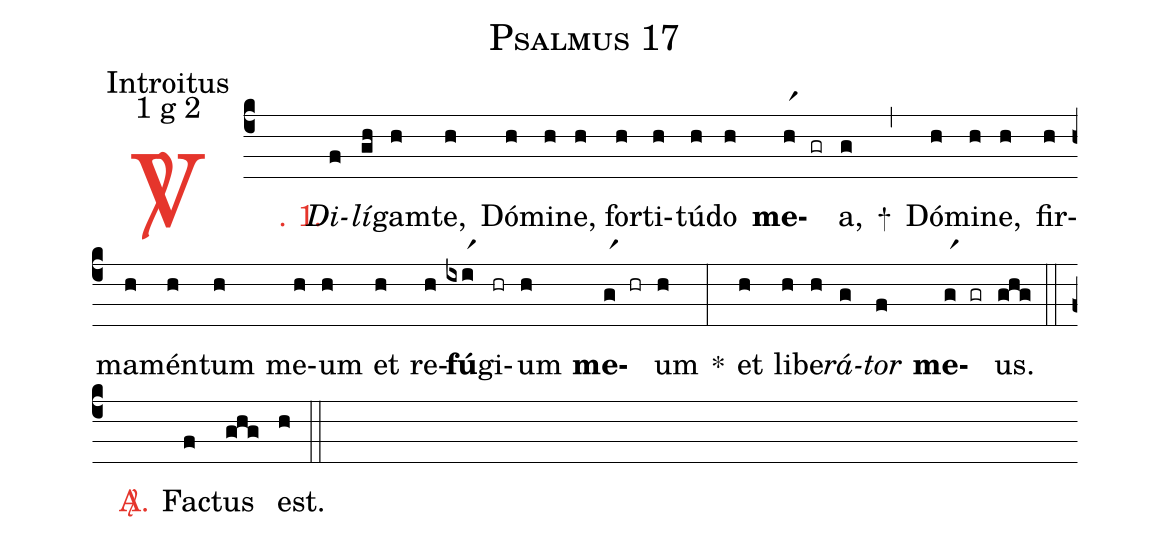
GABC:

name: Psalmus 17;
office-part: Introitus;
mode: 1;
mode-differentia: g 2;
%%
(c4)

<c><sp>V/</sp>. 1.</c>() <i>Di</i>(f)<i>lí</i>(gh)gam(h)te,(h) Dó(h)mi(h)ne(h), for(h)ti(h)tú(h)do(h) <b>me</b>(hr1 gr)a,(g) +(,) Dó(h)mi(h)ne,(h) fir(h)ma(h)mén(h)tum(h) me(h)um(h) et(h) re(h)<b>fú</b>(ixir1)gi(hr)um(h) <b>me</b>(gr1 hr)um(h) *(:) et(h) li(h)be(h)<i>rá</i>(g)<i>tor</i>(f) <b>me</b>(gr1 gr)us.(ghg)

(::)

<nlba><c><sp>A/</sp>.</c>() Fac</nlba>(f)tus(ghg) est.(h)

(::)
